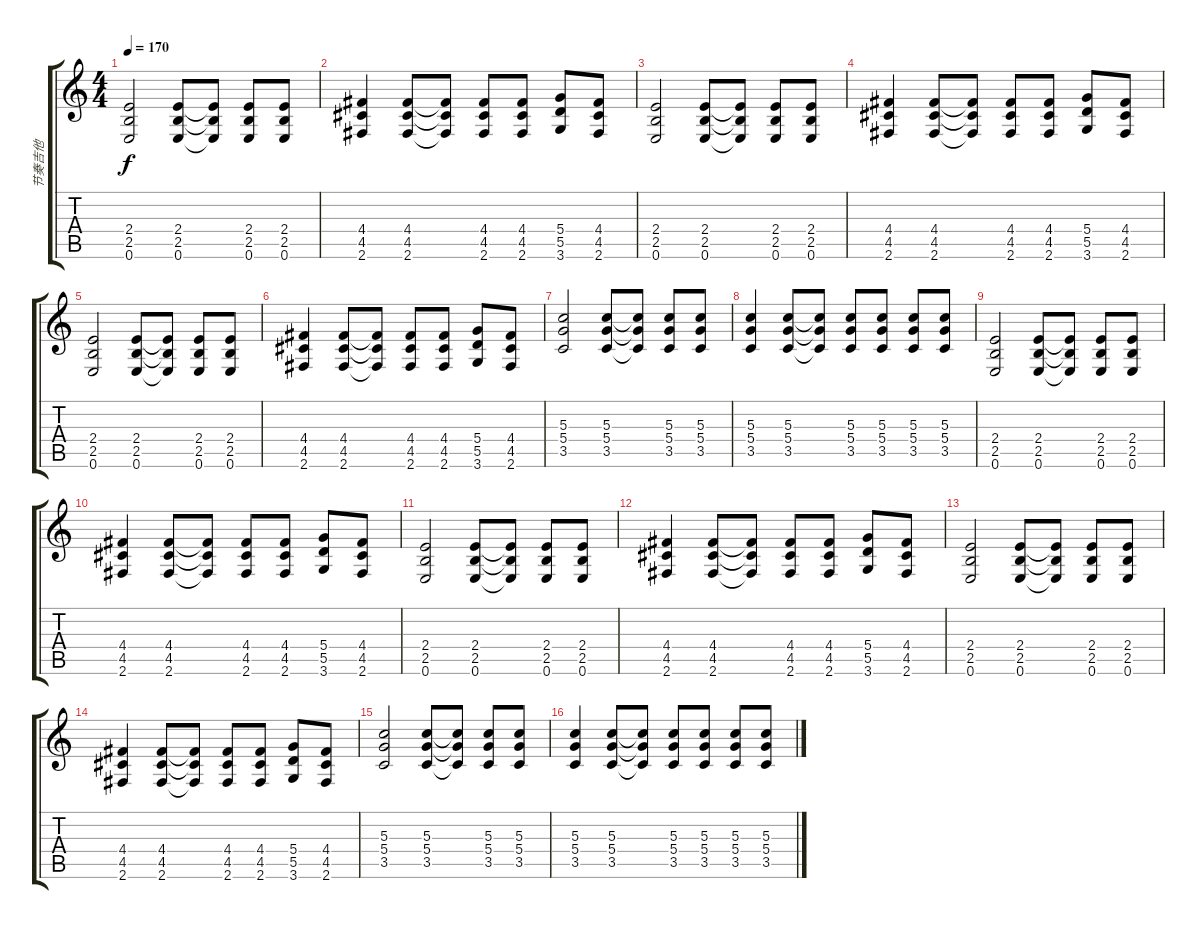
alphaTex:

\track ("节奏吉他" "节奏吉他") {instrument overdrivenguitar}
\staff {score tabs}
\tuning (E4 B3 G3 D3 A2 E2) {hide}
\ts (4 4)
\tempo 170
\clef g2
\ks c
(2.4 2.5 0.6).2{dy f} (2.4 2.5 0.6).8 (2.4{t} 2.5{t} 0.6{t}).8 (2.4 2.5 0.6).8 (2.4 2.5 0.6).8 |
(4.4 4.5 2.6).4 (4.4 4.5 2.6).8 (4.4{t} 4.5{t} 2.6{t}).8 (4.4 4.5 2.6).8 (4.4 4.5 2.6).8 (5.4 5.5 3.6).8 (4.4 4.5 2.6).8 |
(2.4 2.5 0.6).2 (2.4 2.5 0.6).8 (2.4{t} 2.5{t} 0.6{t}).8 (2.4 2.5 0.6).8 (2.4 2.5 0.6).8 |
(4.4 4.5 2.6).4 (4.4 4.5 2.6).8 (4.4{t} 4.5{t} 2.6{t}).8 (4.4 4.5 2.6).8 (4.4 4.5 2.6).8 (5.4 5.5 3.6).8 (4.4 4.5 2.6).8 |
(2.4 2.5 0.6).2 (2.4 2.5 0.6).8 (2.4{t} 2.5{t} 0.6{t}).8 (2.4 2.5 0.6).8 (2.4 2.5 0.6).8 |
(4.4 4.5 2.6).4 (4.4 4.5 2.6).8 (4.4{t} 4.5{t} 2.6{t}).8 (4.4 4.5 2.6).8 (4.4 4.5 2.6).8 (5.4 5.5 3.6).8 (4.4 4.5 2.6).8 |
(5.3 5.4 3.5).2 (5.3 5.4 3.5).8 (5.3{t} 5.4{t} 3.5{t}).8 (5.3 5.4 3.5).8 (5.3 5.4 3.5).8 |
(5.3 5.4 3.5).4 (5.3 5.4 3.5).8 (5.3{t} 5.4{t} 3.5{t}).8 (5.3 5.4 3.5).8 (5.3 5.4 3.5).8 (5.3 5.4 3.5).8 (5.3 5.4 3.5).8 |
(2.4 2.5 0.6).2 (2.4 2.5 0.6).8 (2.4{t} 2.5{t} 0.6{t}).8 (2.4 2.5 0.6).8 (2.4 2.5 0.6).8 |
(4.4 4.5 2.6).4 (4.4 4.5 2.6).8 (4.4{t} 4.5{t} 2.6{t}).8 (4.4 4.5 2.6).8 (4.4 4.5 2.6).8 (5.4 5.5 3.6).8 (4.4 4.5 2.6).8 |
(2.4 2.5 0.6).2 (2.4 2.5 0.6).8 (2.4{t} 2.5{t} 0.6{t}).8 (2.4 2.5 0.6).8 (2.4 2.5 0.6).8 |
(4.4 4.5 2.6).4 (4.4 4.5 2.6).8 (4.4{t} 4.5{t} 2.6{t}).8 (4.4 4.5 2.6).8 (4.4 4.5 2.6).8 (5.4 5.5 3.6).8 (4.4 4.5 2.6).8 |
(2.4 2.5 0.6).2 (2.4 2.5 0.6).8 (2.4{t} 2.5{t} 0.6{t}).8 (2.4 2.5 0.6).8 (2.4 2.5 0.6).8 |
(4.4 4.5 2.6).4 (4.4 4.5 2.6).8 (4.4{t} 4.5{t} 2.6{t}).8 (4.4 4.5 2.6).8 (4.4 4.5 2.6).8 (5.4 5.5 3.6).8 (4.4 4.5 2.6).8 |
(5.3 5.4 3.5).2 (5.3 5.4 3.5).8 (5.3{t} 5.4{t} 3.5{t}).8 (5.3 5.4 3.5).8 (5.3 5.4 3.5).8 |
(5.3 5.4 3.5).4 (5.3 5.4 3.5).8 (5.3{t} 5.4{t} 3.5{t}).8 (5.3 5.4 3.5).8 (5.3 5.4 3.5).8 (5.3 5.4 3.5).8 (5.3 5.4 3.5).8
